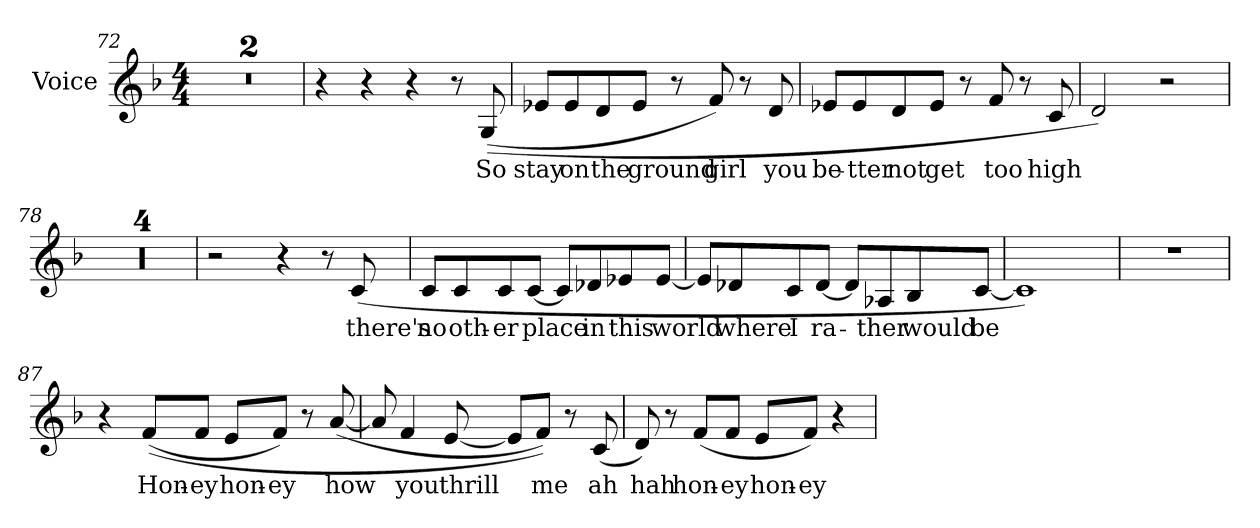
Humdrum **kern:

**kern	**text
*part1	*part1
*staff1	*staff1
*I"Voice	*
*I'Voice	*
*clefG2	*
*k[b-]	*
*F:	*
*M4/4	*
=72	=72
1r	.
=73	=73
1r	.
=74	=74
4r	.
4r	.
4r	.
8r	.
!	!LO:LY:b:color=#000000
((8Gi/	So
=75	=75
!	!LO:LY:b:color=#000000
8e-Xi/L	stay
!	!LO:LY:b:color=#000000
8e-i/	on
!	!LO:LY:b:color=#000000
8di/	the
!	!LO:LY:b:color=#000000
8e-i/J	ground
8r	.
!	!LO:LY:b:color=#000000
8fi/)	girl
8r	.
!	!LO:LY:b:color=#000000
8di/	you
!!LO:LB:g=z
=76	=76
!	!LO:LY:b:color=#000000
8e-Xi/L	be-
!	!LO:LY:b:color=#000000
8e-i/	-tter
!	!LO:LY:b:color=#000000
8di/	not
!	!LO:LY:b:color=#000000
8e-i/J	get
8r	.
!	!LO:LY:b:color=#000000
8fi/	too
8r	.
!	!LO:LY:b:color=#000000
8ci/	high
=77	=77
2di/)	.
2r	.
=78	=78
1r	.
=79	=79
1r	.
=80	=80
1r	.
=81	=81
1r	.
=82	=82
2r	.
4r	.
8r	.
!	!LO:LY:b:color=#000000
(8ci/	there's
!!LO:LB:g=z
=83	=83
!	!LO:LY:b:color=#000000
8ci/L	no
!	!LO:LY:b:color=#000000
8ci/	oth-
!	!LO:LY:b:color=#000000
8ci/	-er
!	!LO:LY:b:color=#000000
[8ci/J	place
8ci/L]	.
!	!LO:LY:b:color=#000000
8d-Xi/	in
!	!LO:LY:b:color=#000000
8e-Xi/	this
!	!LO:LY:b:color=#000000
[8e-i/J	world
=84	=84
8e-i/L]	.
!	!LO:LY:b:color=#000000
8d-Xi/	where
!	!LO:LY:b:color=#000000
8ci/	I
!	!LO:LY:b:color=#000000
[8d-i/J	ra-
8d-i/L]	.
!	!LO:LY:b:color=#000000
8A-Xi/	-ther
!	!LO:LY:b:color=#000000
8B-i/	would
!	!LO:LY:b:color=#000000
[8ci/J	be
=85	=85
1ci])	.
=86	=86
1r	.
!!LO:LB:g=z
=87	=87
4r	.
!	!LO:LY:b:color=#000000
((8fi/L	Hon-
!	!LO:LY:b:color=#000000
8fi/J	-ey
!	!LO:LY:b:color=#000000
8ei/L	hon-
!	!LO:LY:b:color=#000000
8fi/J)	-ey
8r	.
!	!LO:LY:b:color=#000000
([8ai/	how
=88	=88
8ai/]	.
!	!LO:LY:b:color=#000000
4fi/	you
!	!LO:LY:b:color=#000000
[8ei/	thrill
8ei/L]	.
!	!LO:LY:b:color=#000000
8fi/J))	me
8r	.
!	!LO:LY:b:color=#000000
(8ci/	ah
=89	=89
!	!LO:LY:b:color=#000000
8di/)	hah
8r	.
!	!LO:LY:b:color=#000000
(8fi/L	hon-
!	!LO:LY:b:color=#000000
8fi/J	-ey
!	!LO:LY:b:color=#000000
8ei/L	hon-
!	!LO:LY:b:color=#000000
8fi/J)	-ey
4r	.
=	=
*-	*-
